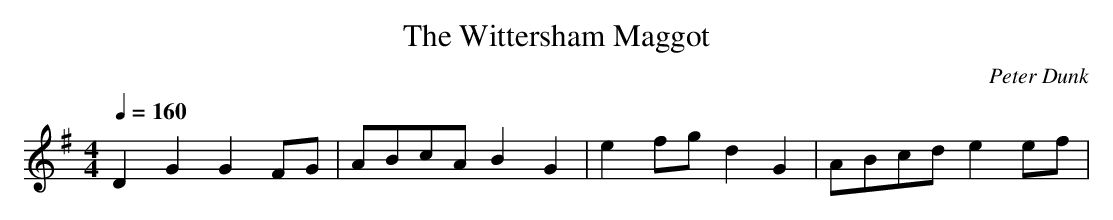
X:1
T:Wittersham Maggot, The
C:Peter Dunk
Q:1/4=160
M:4/4
L:1/8
K:G
D2 G2 G2 FG | ABcA B2 G2 | e2 fg d2 G2 | ABcd e2 ef |
